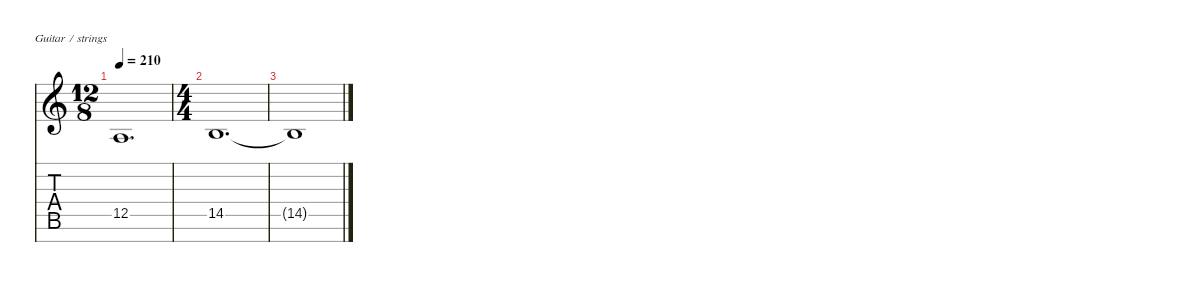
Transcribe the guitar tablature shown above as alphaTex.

\defaultSystemsLayout 4
\hideDynamics
\bracketExtendMode nobrackets
\singleTrackTrackNamePolicy hidden
\multiTrackTrackNamePolicy hidden
\firstSystemTrackNameMode fullname
\firstSystemTrackNameOrientation horizontal
\otherSystemsTrackNameOrientation horizontal
\track ("Synth 1" "vln.") {instrument synthstrings1}
\staff {score tabs}
\tuning (E4 B3 G3 D3 A2 E2 B1)
\ts (12 8)
\tempo 210
\clef g2
\ks c
12.5.1{d dy f} |
\ts (4 4)
\beaming (8 2 2 2 2)
14.5.1{d} |
14.5{t}.1
